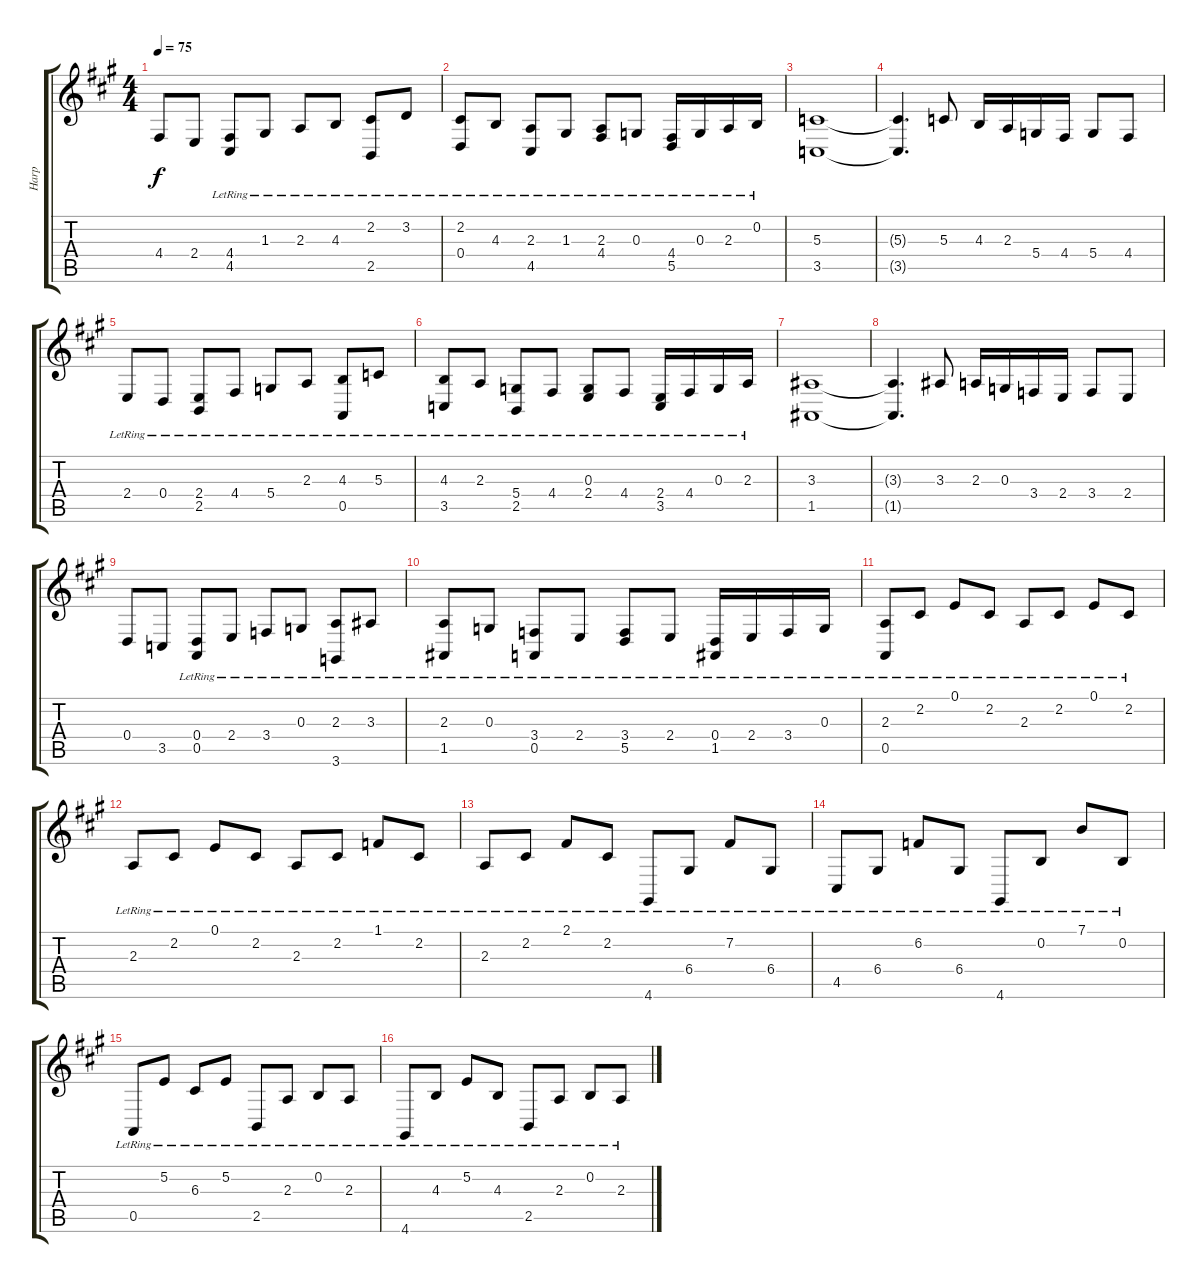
\track ("Harp" "Harp") {instrument orchestralharp}
\staff {score tabs}
\tuning (E4 B3 G3 D3 A2 E2) {hide}
\ts (4 4)
\tempo 75
\clef g2
\ks f#minor
4.4.8{dy f} 2.4.8 (4.4{lr} 4.5{lr}).8 1.3{lr}.8 2.3{lr}.8 4.3{lr}.8 (2.2{lr} 2.5{lr}).8 3.2{lr}.8 |
(2.2{lr} 0.4{lr}).8 4.3{lr}.8 (2.3{lr} 4.5{lr}).8 1.3{lr}.8 (2.3{lr} 4.4{lr}).8 0.3{lr}.8 (4.4{lr} 5.5).16 0.3{lr}.16 2.3{lr}.16 0.2{lr}.16 |
(5.3 3.5).1 |
(5.3{t} 3.5{t}).4{d} 5.3.8 4.3.16 2.3.16 5.4.16 4.4.16 5.4.8 4.4.8 |
2.4{lr}.8 0.4{lr}.8 (2.4{lr} 2.5{lr}).8 4.4{lr}.8 5.4{lr}.8 2.3{lr}.8 (4.3{lr} 0.5{lr}).8 5.3{lr}.8 |
(4.3{lr} 3.5{lr}).8 2.3{lr}.8 (5.4{lr} 2.5{lr}).8 4.4{lr}.8 (0.3{lr} 2.4{lr}).8 4.4{lr}.8 (2.4{lr} 3.5{lr}).16 4.4{lr}.16 0.3{lr}.16 2.3{lr}.16 |
(3.3 1.5).1 |
(3.3{t} 1.5{t}).4{d} 3.3.8 2.3.16 0.3.16 3.4.16 2.4.16 3.4.8 2.4.8 |
0.4.8 3.5.8 (0.4{lr} 0.5{lr}).8 2.4{lr}.8 3.4{lr}.8 0.3{lr}.8 (2.3{lr} 3.6{lr}).8 3.3{lr}.8 |
(2.3{lr} 1.5{lr}).8 0.3{lr}.8 (3.4{lr} 0.5{lr}).8 2.4{lr}.8 (3.4{lr} 5.5{lr}).8 2.4{lr}.8 (0.4{lr} 1.5{lr}).16 2.4{lr}.16 3.4{lr}.16 0.3{lr}.16 |
(2.3{lr} 0.5{lr}).8 2.2{lr}.8 0.1{lr}.8 2.2{lr}.8 2.3{lr}.8 2.2{lr}.8 0.1{lr}.8 2.2{lr}.8 |
2.3{lr}.8 2.2{lr}.8 0.1{lr}.8 2.2{lr}.8 2.3{lr}.8 2.2{lr}.8 1.1{lr}.8 2.2{lr}.8 |
2.3{lr}.8 2.2{lr}.8 2.1{lr}.8 2.2{lr}.8 4.6{lr}.8 6.4{lr}.8 7.2{lr}.8 6.4{lr}.8 |
4.5{lr}.8 6.4{lr}.8 6.2{lr}.8 6.4{lr}.8 4.6{lr}.8 0.2{lr}.8 7.1{lr}.8 0.2{lr}.8 |
0.5{lr}.8 5.2{lr}.8 6.3{lr}.8 5.2{lr}.8 2.5{lr}.8 2.3{lr}.8 0.2{lr}.8 2.3{lr}.8 |
4.6{lr}.8 4.3{lr}.8 5.2{lr}.8 4.3{lr}.8 2.5{lr}.8 2.3{lr}.8 0.2{lr}.8 2.3{lr}.8
